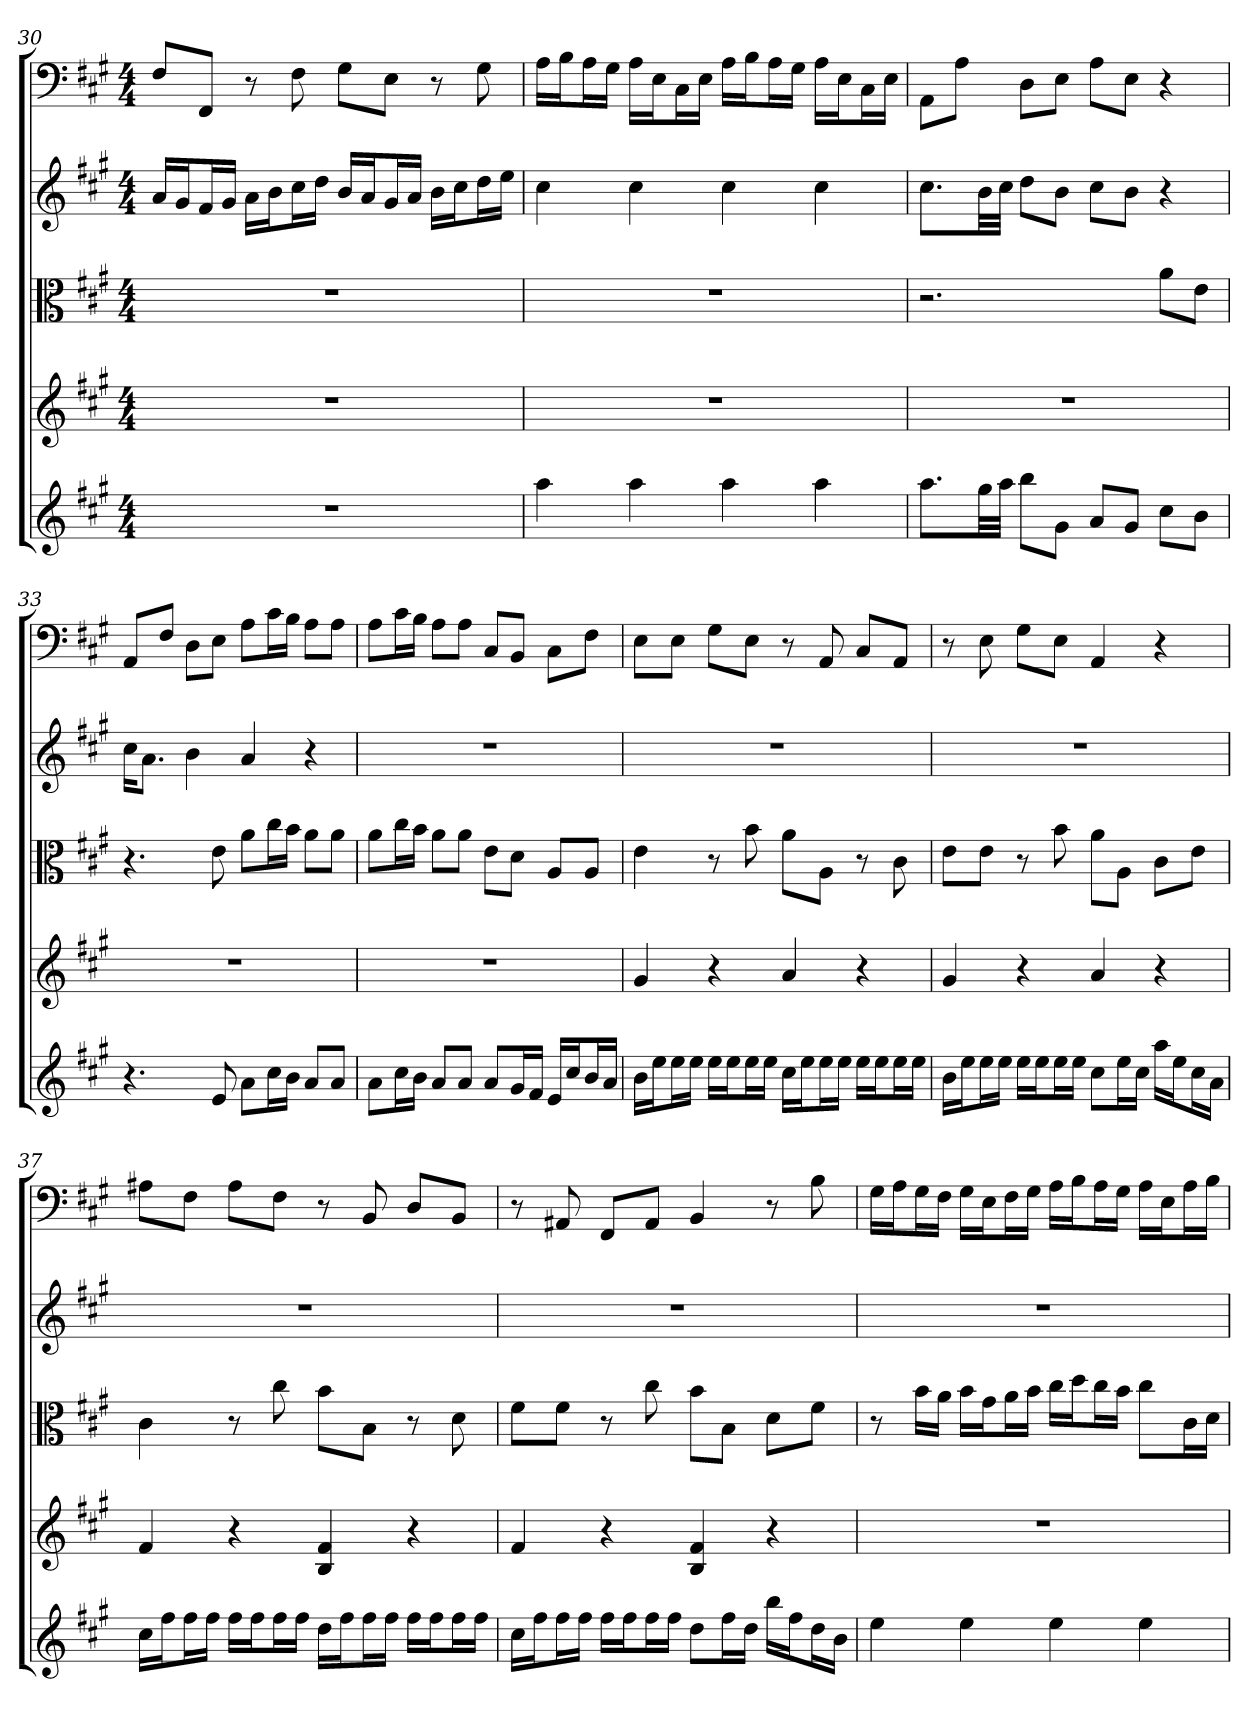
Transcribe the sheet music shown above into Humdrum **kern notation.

**kern	**kern	**kern	**kern	**kern
*part5	*part4	*part3	*part2	*part1
*staff5	*staff4	*staff3	*staff2	*staff1
*	*	*clefC3	*	*clefF4
*k[f#c#g#]	*k[f#c#g#]	*k[f#c#g#]	*k[f#c#g#]	*k[f#c#g#]
*A:	*A:	*A:	*A:	*A:
*M4/4	*M4/4	*M4/4	*M4/4	*M4/4
=30	=30	=30	=30	=30
1r	1r	1r	16aLL	8F#/L
.	.	.	16g#J	.
.	.	.	16f#L	8FF#/J
.	.	.	16g#JJ	.
.	.	.	16aLL	8r
.	.	.	16bJ	.
.	.	.	16cc#L	8F#
.	.	.	16ddJJ	.
.	.	.	16bLL	8G#\L
.	.	.	16aJ	.
.	.	.	16g#L	8E\J
.	.	.	16aJJ	.
.	.	.	16bLL	8r
.	.	.	16cc#J	.
.	.	.	16ddL	8G#
.	.	.	16eeJJ	.
=31	=31	=31	=31	=31
4aa	1r	1r	4cc#	16A\LL
.	.	.	.	16B\J
.	.	.	.	16A\L
.	.	.	.	16G#\JJ
4aa	.	.	4cc#	16A\LL
.	.	.	.	16E\J
.	.	.	.	16C#\L
.	.	.	.	16E\JJ
4aa	.	.	4cc#	16A\LL
.	.	.	.	16B\J
.	.	.	.	16A\L
.	.	.	.	16G#\JJ
4aa	.	.	4cc#	16A\LL
.	.	.	.	16E\J
.	.	.	.	16C#\L
.	.	.	.	16E\JJ
=32	=32	=32	=32	=32
8.aaL	1r	2.r	8.cc#L	8AA\L
.	.	.	.	8A\J
32gg#LL	.	.	32bLL	.
32aaJJJ	.	.	32cc#JJJ	.
8bbL	.	.	8ddL	8D\L
8g#J	.	.	8bJ	8E\J
8aL	.	.	8cc#L	8A\L
8g#J	.	.	8bJ	8E\J
8cc#L	.	8a\L	4r	4r
8bJ	.	8e\J	.	.
=33	=33	=33	=33	=33
4.r	1r	4.r	16cc#KL	8AA/L
.	.	.	8.aJ	.
.	.	.	.	8F#/J
.	.	.	4b	8D\L
8e	.	8e	.	8E\J
8aL	.	8a\L	4a	8A\L
16cc#L	.	16cc#\L	.	16c#\L
16bJJ	.	16b\JJ	.	16B\JJ
8aL	.	8a\L	4r	8A\L
8aJ	.	8a\J	.	8A\J
=34	=34	=34	=34	=34
8aL	1r	8a\L	1r	8A\L
16cc#L	.	16cc#\L	.	16c#\L
16bJJ	.	16b\JJ	.	16B\JJ
8aL	.	8a\L	.	8A\L
8aJ	.	8a\J	.	8A\J
8aL	.	8e\L	.	8C#/L
16g#L	.	8d\J	.	8BB/J
16f#JJ	.	.	.	.
16eLL	.	8A/L	.	8C#\L
16cc#J	.	.	.	.
16bL	.	8A/J	.	8F#\J
16aJJ	.	.	.	.
=35	=35	=35	=35	=35
16bLL	4g#	4e	1r	8E\L
16eeJ	.	.	.	.
16eeL	.	.	.	8E\J
16eeJJ	.	.	.	.
16eeLL	4r	8r	.	8G#\L
16eeJ	.	.	.	.
16eeL	.	8b	.	8E\J
16eeJJ	.	.	.	.
16cc#LL	4a	8a\L	.	8r
16eeJ	.	.	.	.
16eeL	.	8A\J	.	8AA
16eeJJ	.	.	.	.
16eeLL	4r	8r	.	8C#/L
16eeJ	.	.	.	.
16eeL	.	8c#	.	8AA/J
16eeJJ	.	.	.	.
=36	=36	=36	=36	=36
16bLL	4g#	8e\L	1r	8r
16eeJ	.	.	.	.
16eeL	.	8e\J	.	8E
16eeJJ	.	.	.	.
16eeLL	4r	8r	.	8G#\L
16eeJ	.	.	.	.
16eeL	.	8b	.	8E\J
16eeJJ	.	.	.	.
8cc#L	4a	8a\L	.	4AA
16eeL	.	8A\J	.	.
16cc#JJ	.	.	.	.
16aaLL	4r	8c#\L	.	4r
16eeJ	.	.	.	.
16cc#L	.	8e\J	.	.
16aJJ	.	.	.	.
=37	=37	=37	=37	=37
16cc#LL	4f#	4c#	1r	8A#X\L
16ff#J	.	.	.	.
16ff#L	.	.	.	8F#\J
16ff#JJ	.	.	.	.
16ff#LL	4r	8r	.	8A#\L
16ff#J	.	.	.	.
16ff#L	.	8cc#	.	8F#\J
16ff#JJ	.	.	.	.
16ddLL	4B 4f#	8b\L	.	8r
16ff#J	.	.	.	.
16ff#L	.	8B\J	.	8BB
16ff#JJ	.	.	.	.
16ff#LL	4r	8r	.	8D/L
16ff#J	.	.	.	.
16ff#L	.	8d	.	8BB/J
16ff#JJ	.	.	.	.
=38	=38	=38	=38	=38
16cc#LL	4f#	8f#\L	1r	8r
16ff#J	.	.	.	.
16ff#L	.	8f#\J	.	8AA#X
16ff#JJ	.	.	.	.
16ff#LL	4r	8r	.	8FF#/L
16ff#J	.	.	.	.
16ff#L	.	8cc#	.	8AA#/J
16ff#JJ	.	.	.	.
8ddL	4B 4f#	8b\L	.	4BB
16ff#L	.	8B\J	.	.
16ddJJ	.	.	.	.
16bbLL	4r	8d\L	.	8r
16ff#J	.	.	.	.
16ddL	.	8f#\J	.	8B
16bJJ	.	.	.	.
=39	=39	=39	=39	=39
4ee	1r	8r	1r	16G#\LL
.	.	.	.	16A\J
.	.	16b\LL	.	16G#\L
.	.	16a\JJ	.	16F#\JJ
4ee	.	16b\LL	.	16G#\LL
.	.	16g#\J	.	16E\J
.	.	16a\L	.	16F#\L
.	.	16b\JJ	.	16G#\JJ
4ee	.	16cc#\LL	.	16A\LL
.	.	16dd\J	.	16B\J
.	.	16cc#\L	.	16A\L
.	.	16b\JJ	.	16G#\JJ
4ee	.	8cc#\L	.	16A\LL
.	.	.	.	16E\J
.	.	16c#\L	.	16A\L
.	.	16d\JJ	.	16B\JJ
=	=	=	=	=
*-	*-	*-	*-	*-
